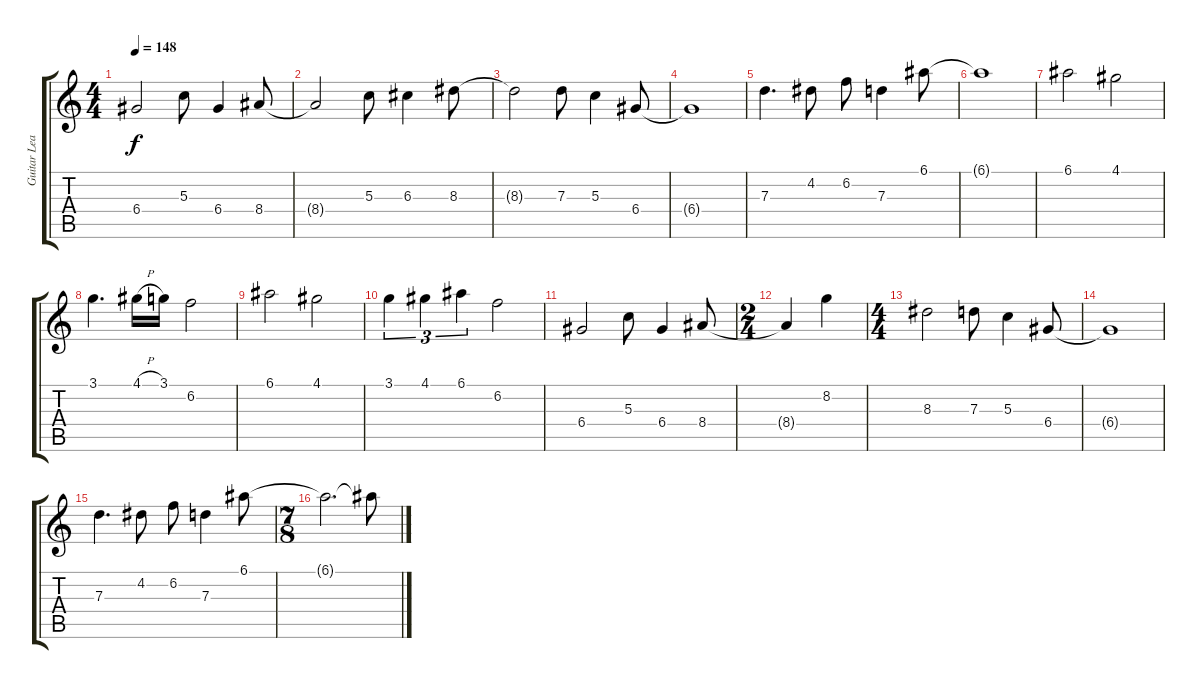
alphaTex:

\track ("Guitar Lead" "Guitar Lea") {instrument overdrivenguitar}
\staff {score tabs}
\tuning (E4 B3 G3 D3 A2 E2) {hide}
\ts (4 4)
\tempo 148
\clef g2
\ks c
6.4.2{dy f} 5.3.8 6.4.4 8.4.8 |
8.4{t}.2 5.3.8 6.3.4 8.3.8 |
8.3{t}.2 7.3.8 5.3.4 6.4.8 |
6.4{t}.1 |
7.3.4{d} 4.2.8 6.2.8 7.3.4 6.1.8 |
6.1{t}.1 |
6.1.2 4.1.2 |
3.1.4{d} 4.1{h}.16 3.1.16 6.2.2 |
6.1.2 4.1.2 |
3.1.4{tu (3 2)} 4.1.4{tu (3 2)} 6.1.4{tu (3 2)} 6.2.2 |
6.4.2 5.3.8 6.4.4 8.4.8 |
\ts (2 4)
8.4{t}.4 8.2.4 |
\ts (4 4)
8.3.2 7.3.8 5.3.4 6.4.8 |
6.4{t}.1 |
7.3.4{d} 4.2.8 6.2.8 7.3.4 6.1.8 |
\ts (7 8)
6.1{t}.2{d} 6.1{t}.8
